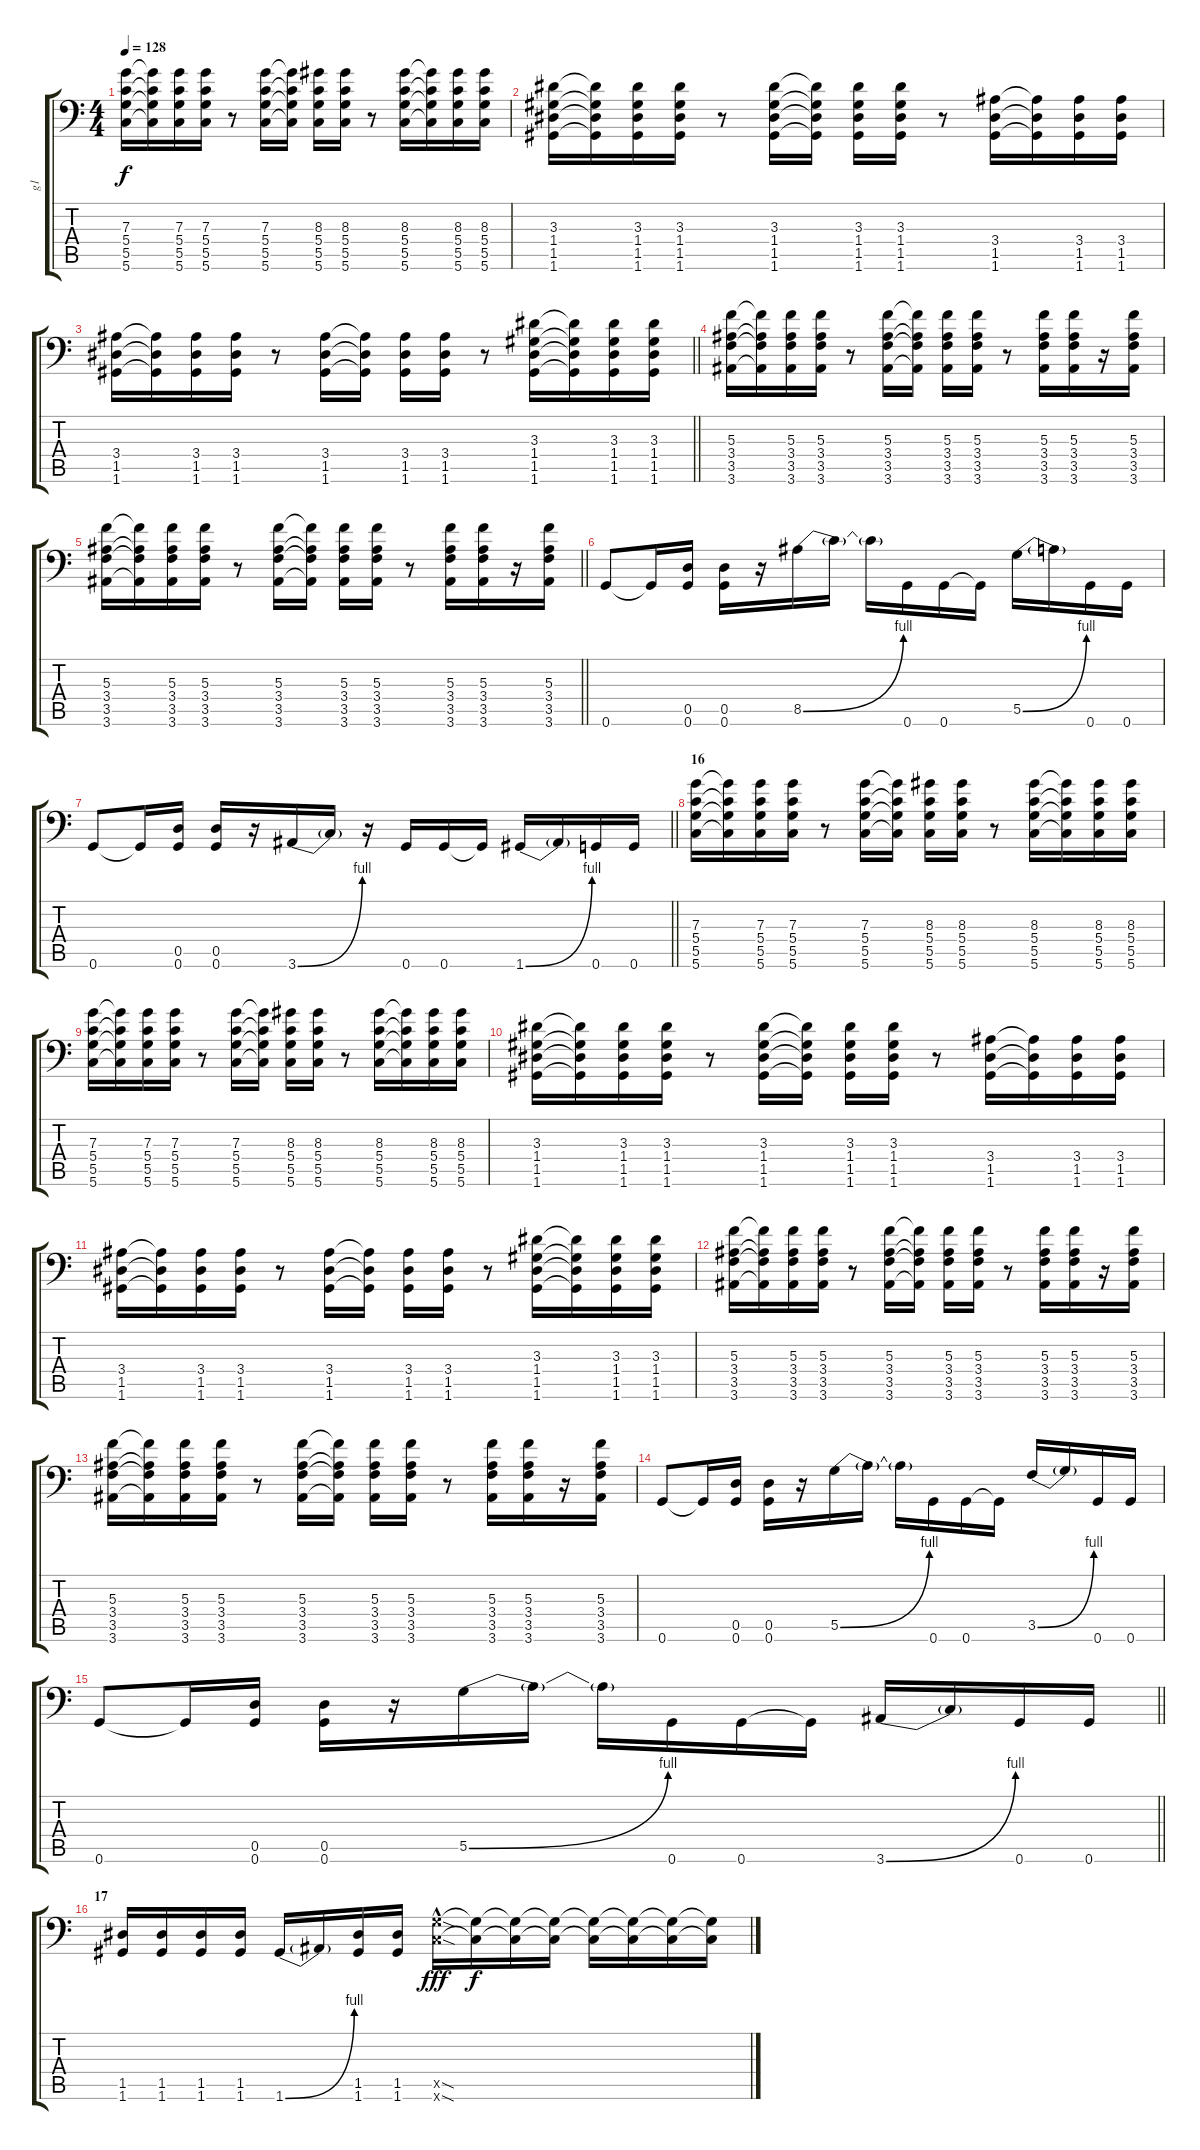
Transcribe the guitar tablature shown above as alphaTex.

\track ("g1" "g1") {instrument distortionguitar}
\staff {score tabs}
\tuning (A3 E3 C3 G2 D2 G1) {hide}
\ts (4 4)
\tempo 128
\clef f4
\ks c
(7.3 5.4 5.5 5.6).16{dy f} (7.3{t} 5.4{t} 5.5{t} 5.6{t}).16 (7.3 5.4 5.5 5.6).16 (7.3 5.4 5.5 5.6).16 r.8 (7.3 5.4 5.5 5.6).16 (7.3{t} 5.4{t} 5.5{t} 5.6{t}).16 (8.3 5.4 5.5 5.6).16 (8.3 5.4 5.5 5.6).16 r.8 (8.3 5.4 5.5 5.6).16 (8.3{t} 5.4{t} 5.5{t} 5.6{t}).16 (8.3 5.4 5.5 5.6).16 (8.3 5.4 5.5 5.6).16 |
(3.3 1.4 1.5 1.6).16 (3.3{t} 1.4{t} 1.5{t} 1.6{t}).16 (3.3 1.4 1.5 1.6).16 (3.3 1.4 1.5 1.6).16 r.8 (3.3 1.4 1.5 1.6).16 (3.3{t} 1.4{t} 1.5{t} 1.6{t}).16 (3.3 1.4 1.5 1.6).16 (3.3 1.4 1.5 1.6).16 r.8 (3.4 1.5 1.6).16 (3.4{t} 1.5{t} 1.6{t}).16 (3.4 1.5 1.6).16 (3.4 1.5 1.6).16 |
\barLineRight lightlight
(3.4 1.5 1.6).16 (3.4{t} 1.5{t} 1.6{t}).16 (3.4 1.5 1.6).16 (3.4 1.5 1.6).16 r.8 (3.4 1.5 1.6).16 (3.4{t} 1.5{t} 1.6{t}).16 (3.4 1.5 1.6).16 (3.4 1.5 1.6).16 r.8 (3.3 1.4 1.5 1.6).16 (3.3{t} 1.4{t} 1.5{t} 1.6{t}).16 (3.3 1.4 1.5 1.6).16 (3.3 1.4 1.5 1.6).16 |
(5.3 3.4 3.5 3.6).16 (5.3{t} 3.4{t} 3.5{t} 3.6{t}).16 (5.3 3.4 3.5 3.6).16 (5.3 3.4 3.5 3.6).16 r.8 (5.3 3.4 3.5 3.6).16 (5.3{t} 3.4{t} 3.5{t} 3.6{t}).16 (5.3 3.4 3.5 3.6).16 (5.3 3.4 3.5 3.6).16 r.8 (5.3 3.4 3.5 3.6).16 (5.3 3.4 3.5 3.6).16 r.16 (5.3 3.4 3.5 3.6).16 |
\barLineRight lightlight
(5.3 3.4 3.5 3.6).16 (5.3{t} 3.4{t} 3.5{t} 3.6{t}).16 (5.3 3.4 3.5 3.6).16 (5.3 3.4 3.5 3.6).16 r.8 (5.3 3.4 3.5 3.6).16 (5.3{t} 3.4{t} 3.5{t} 3.6{t}).16 (5.3 3.4 3.5 3.6).16 (5.3 3.4 3.5 3.6).16 r.8 (5.3 3.4 3.5 3.6).16 (5.3 3.4 3.5 3.6).16 r.16 (5.3 3.4 3.5 3.6).16 |
0.6.8 0.6{t}.16 (0.5 0.6).16 (0.5 0.6).16 r.16 8.5{be (bend 0 0 60 4)}.16 8.5{t}.16 8.5{t}.16 0.6.16 0.6.16 0.6{t}.16 5.5{be (bend 0 0 60 4)}.16 5.5{t}.16 0.6.16 0.6.16 |
\barLineRight lightlight
0.6.8 0.6{t}.16 (0.5 0.6).16 (0.5 0.6).16 r.16 3.6{be (bend 0 0 60 4)}.16 3.6{t}.16 r.16 0.6.16 0.6.16 0.6{t}.16 1.6{be (bend 0 0 60 4)}.16 1.6{t}.16 0.6.16 0.6.16 |
\section ("" "16")
(7.3 5.4 5.5 5.6).16 (7.3{t} 5.4{t} 5.5{t} 5.6{t}).16 (7.3 5.4 5.5 5.6).16 (7.3 5.4 5.5 5.6).16 r.8 (7.3 5.4 5.5 5.6).16 (7.3{t} 5.4{t} 5.5{t} 5.6{t}).16 (8.3 5.4 5.5 5.6).16 (8.3 5.4 5.5 5.6).16 r.8 (8.3 5.4 5.5 5.6).16 (8.3{t} 5.4{t} 5.5{t} 5.6{t}).16 (8.3 5.4 5.5 5.6).16 (8.3 5.4 5.5 5.6).16 |
(7.3 5.4 5.5 5.6).16 (7.3{t} 5.4{t} 5.5{t} 5.6{t}).16 (7.3 5.4 5.5 5.6).16 (7.3 5.4 5.5 5.6).16 r.8 (7.3 5.4 5.5 5.6).16 (7.3{t} 5.4{t} 5.5{t} 5.6{t}).16 (8.3 5.4 5.5 5.6).16 (8.3 5.4 5.5 5.6).16 r.8 (8.3 5.4 5.5 5.6).16 (8.3{t} 5.4{t} 5.5{t} 5.6{t}).16 (8.3 5.4 5.5 5.6).16 (8.3 5.4 5.5 5.6).16 |
(3.3 1.4 1.5 1.6).16 (3.3{t} 1.4{t} 1.5{t} 1.6{t}).16 (3.3 1.4 1.5 1.6).16 (3.3 1.4 1.5 1.6).16 r.8 (3.3 1.4 1.5 1.6).16 (3.3{t} 1.4{t} 1.5{t} 1.6{t}).16 (3.3 1.4 1.5 1.6).16 (3.3 1.4 1.5 1.6).16 r.8 (3.4 1.5 1.6).16 (3.4{t} 1.5{t} 1.6{t}).16 (3.4 1.5 1.6).16 (3.4 1.5 1.6).16 |
(3.4 1.5 1.6).16 (3.4{t} 1.5{t} 1.6{t}).16 (3.4 1.5 1.6).16 (3.4 1.5 1.6).16 r.8 (3.4 1.5 1.6).16 (3.4{t} 1.5{t} 1.6{t}).16 (3.4 1.5 1.6).16 (3.4 1.5 1.6).16 r.8 (3.3 1.4 1.5 1.6).16 (3.3{t} 1.4{t} 1.5{t} 1.6{t}).16 (3.3 1.4 1.5 1.6).16 (3.3 1.4 1.5 1.6).16 |
(5.3 3.4 3.5 3.6).16 (5.3{t} 3.4{t} 3.5{t} 3.6{t}).16 (5.3 3.4 3.5 3.6).16 (5.3 3.4 3.5 3.6).16 r.8 (5.3 3.4 3.5 3.6).16 (5.3{t} 3.4{t} 3.5{t} 3.6{t}).16 (5.3 3.4 3.5 3.6).16 (5.3 3.4 3.5 3.6).16 r.8 (5.3 3.4 3.5 3.6).16 (5.3 3.4 3.5 3.6).16 r.16 (5.3 3.4 3.5 3.6).16 |
(5.3 3.4 3.5 3.6).16 (5.3{t} 3.4{t} 3.5{t} 3.6{t}).16 (5.3 3.4 3.5 3.6).16 (5.3 3.4 3.5 3.6).16 r.8 (5.3 3.4 3.5 3.6).16 (5.3{t} 3.4{t} 3.5{t} 3.6{t}).16 (5.3 3.4 3.5 3.6).16 (5.3 3.4 3.5 3.6).16 r.8 (5.3 3.4 3.5 3.6).16 (5.3 3.4 3.5 3.6).16 r.16 (5.3 3.4 3.5 3.6).16 |
0.6.8 0.6{t}.16 (0.5 0.6).16 (0.5 0.6).16 r.16 5.5{be (bend 0 0 60 4)}.16 5.5{t}.16 5.5{t}.16 0.6.16 0.6.16 0.6{t}.16 3.5{be (bend 0 0 60 4)}.16 3.5{t}.16 0.6.16 0.6.16 |
\barLineRight lightlight
0.6.8 0.6{t}.16 (0.5 0.6).16 (0.5 0.6).16 r.16 5.5{be (bend 0 0 60 4)}.16 5.5{t}.16 5.5{t}.16 0.6.16 0.6.16 0.6{t}.16 3.6{be (bend 0 0 60 4)}.16 3.6{t}.16 0.6.16 0.6.16 |
\section ("" "17")
(1.5 1.6).16 (1.5 1.6).16 (1.5 1.6).16 (1.5 1.6).16 1.6{be (bend 0 0 60 4)}.16 1.6{t}.16 (1.5 1.6).16 (1.5 1.6).16 (5.5{sod hac x} 5.6{sod hac x}).16{dy fff} (5.5{t} 5.6{t}).16{dy f} (5.5{t} 5.6{t}).16 (5.5{t} 5.6{t}).16 (5.5{t} 5.6{t}).16 (5.5{t} 5.6{t}).16 (5.5{t} 5.6{t}).16 (5.5{t} 5.6{t}).16
